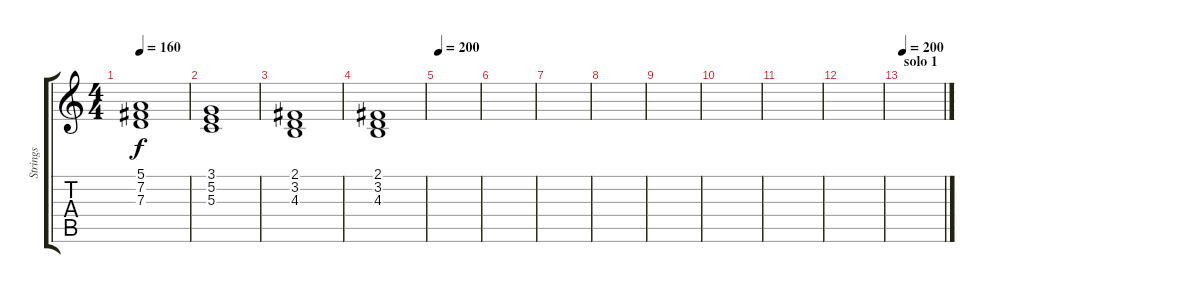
\track ("Strings" "Strings") {instrument synthstrings1}
\staff {score tabs}
\tuning (E4 B3 G3 D3 A2 E2) {hide}
\ts (4 4)
\tempo 160
\clef g2
\ks c
(5.1 7.2 7.3).1{dy f} |
(3.1 5.2 5.3).1 |
(2.1 3.2 4.3).1 |
(2.1 3.2 4.3).1 |
\tempo 200
|
|
|
|
|
|
|
|
\section ("" "solo 1")
\tempo 200
